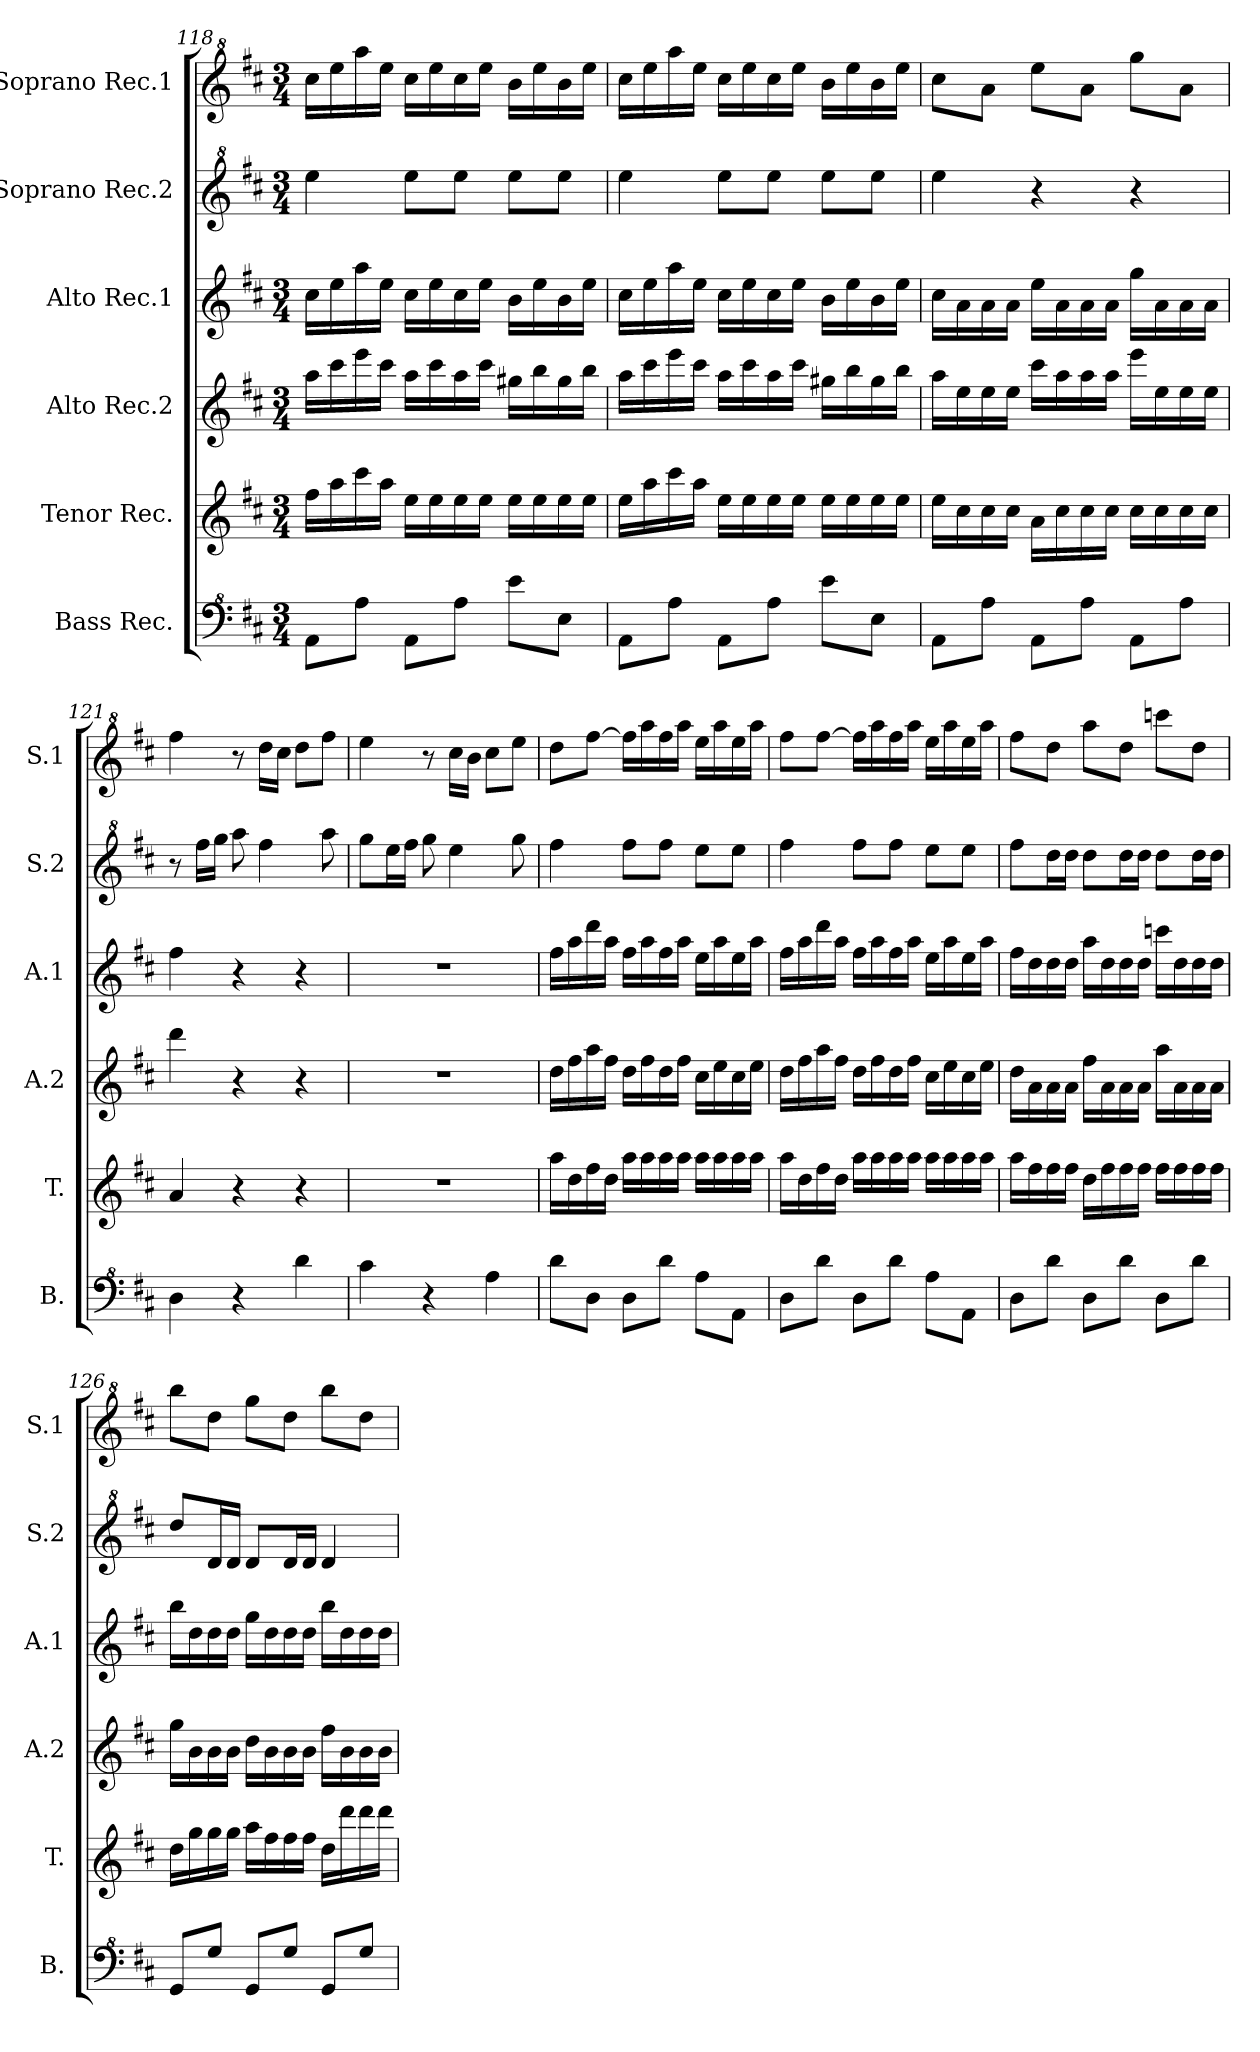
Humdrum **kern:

**kern	**kern	**kern	**kern	**kern	**kern
*part6	*part5	*part4	*part3	*part2	*part1
*staff6	*staff5	*staff4	*staff3	*staff2	*staff1
*I"Bass Rec.	*I"Tenor Rec.	*I"Alto Rec.2	*I"Alto Rec.1	*I"Soprano Rec.2	*I"Soprano Rec.1
*I'B.	*I'T.	*I'A.2	*I'A.1	*I'S.2	*I'S.1
*clefF^4	*clefG2	*clefG2	*clefG2	*clefG^2	*clefG^2
*k[f#c#]	*k[f#c#]	*k[f#c#]	*k[f#c#]	*k[f#c#]	*k[f#c#]
*D:	*D:	*D:	*D:	*D:	*D:
*M3/4	*M3/4	*M3/4	*M3/4	*M3/4	*M3/4
=118	=118	=118	=118	=118	=118
8A\L	16ff#\LL	16aa\LL	16cc#\LL	4eee\	16ccc#\LL
.	16aa\	16ccc#\	16ee\	.	16eee\
8a\J	16ccc#\	16eee\	16aa\	.	16aaa\
.	16aa\JJ	16ccc#\JJ	16ee\JJ	.	16eee\JJ
8A\L	16ee\LL	16aa\LL	16cc#\LL	8eee\L	16ccc#\LL
.	16ee\	16ccc#\	16ee\	.	16eee\
8a\J	16ee\	16aa\	16cc#\	8eee\J	16ccc#\
.	16ee\JJ	16ccc#\JJ	16ee\JJ	.	16eee\JJ
8ee\L	16ee\LL	16gg#X\LL	16b\LL	8eee\L	16bb\LL
.	16ee\	16bb\	16ee\	.	16eee\
8e\J	16ee\	16gg#\	16b\	8eee\J	16bb\
.	16ee\JJ	16bb\JJ	16ee\JJ	.	16eee\JJ
=119	=119	=119	=119	=119	=119
8A\L	16ee\LL	16aa\LL	16cc#\LL	4eee\	16ccc#\LL
.	16aa\	16ccc#\	16ee\	.	16eee\
8a\J	16ccc#\	16eee\	16aa\	.	16aaa\
.	16aa\JJ	16ccc#\JJ	16ee\JJ	.	16eee\JJ
8A\L	16ee\LL	16aa\LL	16cc#\LL	8eee\L	16ccc#\LL
.	16ee\	16ccc#\	16ee\	.	16eee\
8a\J	16ee\	16aa\	16cc#\	8eee\J	16ccc#\
.	16ee\JJ	16ccc#\JJ	16ee\JJ	.	16eee\JJ
8ee\L	16ee\LL	16gg#X\LL	16b\LL	8eee\L	16bb\LL
.	16ee\	16bb\	16ee\	.	16eee\
8e\J	16ee\	16gg#\	16b\	8eee\J	16bb\
.	16ee\JJ	16bb\JJ	16ee\JJ	.	16eee\JJ
=120	=120	=120	=120	=120	=120
8A\L	16ee\LL	16aa\LL	16cc#\LL	4eee\	8ccc#\L
.	16cc#\	16ee\	16a\	.	.
8a\J	16cc#\	16ee\	16a\	.	8aa\J
.	16cc#\JJ	16ee\JJ	16a\JJ	.	.
8A\L	16a\LL	16ccc#\LL	16ee\LL	4r	8eee\L
.	16cc#\	16aa\	16a\	.	.
8a\J	16cc#\	16aa\	16a\	.	8aa\J
.	16cc#\JJ	16aa\JJ	16a\JJ	.	.
8A\L	16cc#\LL	16eee\LL	16gg\LL	4r	8ggg\L
.	16cc#\	16ee\	16a\	.	.
8a\J	16cc#\	16ee\	16a\	.	8aa\J
.	16cc#\JJ	16ee\JJ	16a\JJ	.	.
=121	=121	=121	=121	=121	=121
4d\	4a/	4ddd\	4ff#\	8r	4fff#\
.	.	.	.	16fff#\LL	.
.	.	.	.	16ggg\JJ	.
4r	4r	4r	4r	8aaa\	8r
.	.	.	.	4fff#\	16ddd\LL
.	.	.	.	.	16ccc#\JJ
4dd\	4r	4r	4r	.	8ddd\L
.	.	.	.	8aaa\	8fff#\J
=122	=122	=122	=122	=122	=122
4cc#\	2.r	2.r	2.r	8ggg\L	4eee\
.	.	.	.	16eee\L	.
.	.	.	.	16fff#\JJ	.
4r	.	.	.	8ggg\	8r
.	.	.	.	4eee\	16ccc#\LL
.	.	.	.	.	16bb\JJ
4a\	.	.	.	.	8ccc#\L
.	.	.	.	8ggg\	8eee\J
!!LO:LB:g=z
=123	=123	=123	=123	=123	=123
8dd\L	16aa\LL	16dd\LL	16ff#\LL	4fff#\	8ddd\L
.	16dd\	16ff#\	16aa\	.	.
8d\J	16ff#\	16aa\	16ddd\	.	[8fff#\J
.	16dd\JJ	16ff#\JJ	16aa\JJ	.	.
8d\L	16aa\LL	16dd\LL	16ff#\LL	8fff#\L	16fff#\LL]
.	16aa\	16ff#\	16aa\	.	16aaa\
8dd\J	16aa\	16dd\	16ff#\	8fff#\J	16fff#\
.	16aa\JJ	16ff#\JJ	16aa\JJ	.	16aaa\JJ
8a\L	16aa\LL	16cc#\LL	16ee\LL	8eee\L	16eee\LL
.	16aa\	16ee\	16aa\	.	16aaa\
8A\J	16aa\	16cc#\	16ee\	8eee\J	16eee\
.	16aa\JJ	16ee\JJ	16aa\JJ	.	16aaa\JJ
=124	=124	=124	=124	=124	=124
8d\L	16aa\LL	16dd\LL	16ff#\LL	4fff#\	8fff#\L
.	16dd\	16ff#\	16aa\	.	.
8dd\J	16ff#\	16aa\	16ddd\	.	[8fff#\J
.	16dd\JJ	16ff#\JJ	16aa\JJ	.	.
8d\L	16aa\LL	16dd\LL	16ff#\LL	8fff#\L	16fff#\LL]
.	16aa\	16ff#\	16aa\	.	16aaa\
8dd\J	16aa\	16dd\	16ff#\	8fff#\J	16fff#\
.	16aa\JJ	16ff#\JJ	16aa\JJ	.	16aaa\JJ
8a\L	16aa\LL	16cc#\LL	16ee\LL	8eee\L	16eee\LL
.	16aa\	16ee\	16aa\	.	16aaa\
8A\J	16aa\	16cc#\	16ee\	8eee\J	16eee\
.	16aa\JJ	16ee\JJ	16aa\JJ	.	16aaa\JJ
=125	=125	=125	=125	=125	=125
8d\L	16aa\LL	16dd\LL	16ff#\LL	8fff#\L	8fff#\L
.	16ff#\	16a\	16dd\	.	.
8dd\J	16ff#\	16a\	16dd\	16ddd\L	8ddd\J
.	16ff#\JJ	16a\JJ	16dd\JJ	16ddd\JJ	.
8d\L	16dd\LL	16ff#\LL	16aa\LL	8ddd\L	8aaa\L
.	16ff#\	16a\	16dd\	.	.
8dd\J	16ff#\	16a\	16dd\	16ddd\L	8ddd\J
.	16ff#\JJ	16a\JJ	16dd\JJ	16ddd\JJ	.
8d\L	16ff#\LL	16aa\LL	16cccn\LL	8ddd\L	8ccccn\L
.	16ff#\	16a\	16dd\	.	.
8dd\J	16ff#\	16a\	16dd\	16ddd\L	8ddd\J
.	16ff#\JJ	16a\JJ	16dd\JJ	16ddd\JJ	.
=126	=126	=126	=126	=126	=126
8G/L	16dd\LL	16gg\LL	16bb\LL	8ddd/L	8bbb\L
.	16gg\	16b\	16dd\	.	.
8g/J	16gg\	16b\	16dd\	16dd/L	8ddd\J
.	16gg\JJ	16b\JJ	16dd\JJ	16dd/JJ	.
8G/L	16aa\LL	16dd\LL	16gg\LL	8dd/L	8ggg\L
.	16ff#\	16b\	16dd\	.	.
8g/J	16ff#\	16b\	16dd\	16dd/L	8ddd\J
.	16ff#\JJ	16b\JJ	16dd\JJ	16dd/JJ	.
8G/L	16dd\LL	16ff#\LL	16bb\LL	4dd/	8bbb\L
.	16ddd\	16b\	16dd\	.	.
8g/J	16ddd\	16b\	16dd\	.	8ddd\J
.	16ddd\JJ	16b\JJ	16dd\JJ	.	.
=	=	=	=	=	=
*-	*-	*-	*-	*-	*-
